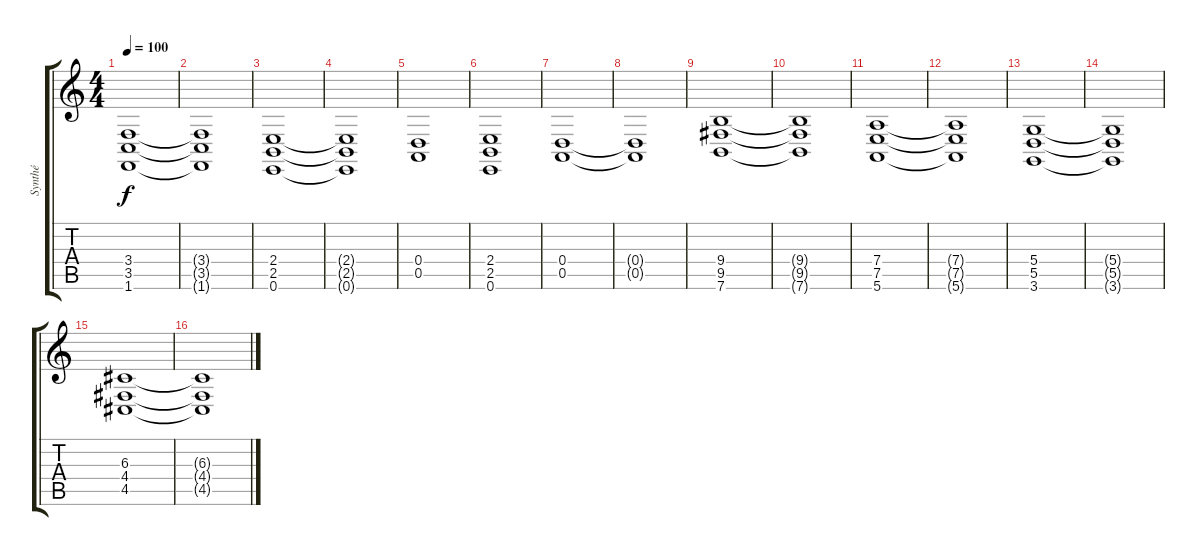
\track ("Synthé" "Synthé") {instrument cello}
\staff {score tabs}
\tuning (E4 B3 G3 D3 A2 E2) {hide}
\ts (4 4)
\tempo 100
\clef g2
\ks c
(3.4 3.5 1.6).1{dy f} |
(3.4{t} 3.5{t} 1.6{t}).1 |
(2.4 2.5 0.6).1 |
(2.4{t} 2.5{t} 0.6{t}).1 |
(0.4 0.5).1 |
(2.4 2.5 0.6).1 |
(0.4 0.5).1 |
(0.4{t} 0.5{t}).1 |
(9.4 9.5 7.6).1 |
(9.4{t} 9.5{t} 7.6{t}).1 |
(7.4 7.5 5.6).1 |
(7.4{t} 7.5{t} 5.6{t}).1 |
(5.4 5.5 3.6).1 |
(5.4{t} 5.5{t} 3.6{t}).1 |
(6.3 4.4 4.5).1 |
(6.3{t} 4.4{t} 4.5{t}).1
